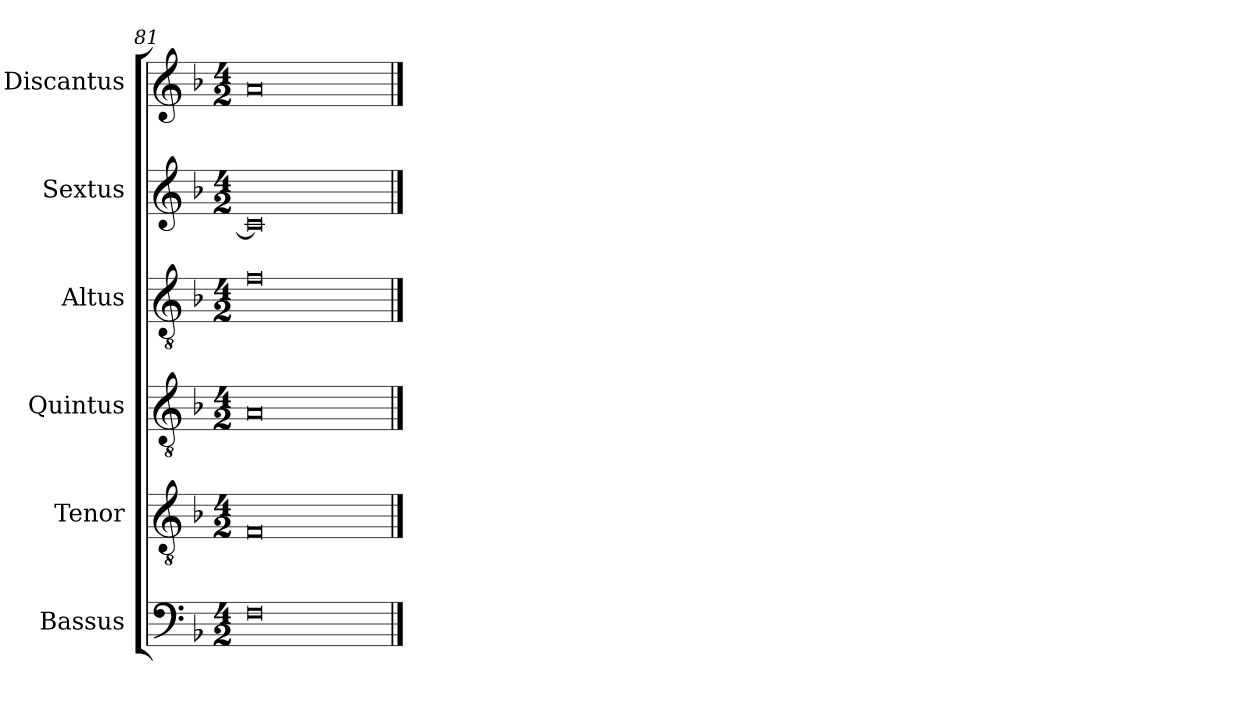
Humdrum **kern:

**kern	**kern	**kern	**kern	**kern	**kern
*part6	*part5	*part4	*part3	*part2	*part1
*staff6	*staff5	*staff4	*staff3	*staff2	*staff1
*I"Bassus	*I"Tenor	*I"Quintus	*I"Altus	*I"Sextus	*I"Discantus
*I'B.	*I'T.	*I'Q.	*I'A.	*I'S.	*I'D.
*clefF4	*clefGv2	*clefGv2	*clefGv2	*clefG2	*clefG2
*k[b-]	*k[b-]	*k[b-]	*k[b-]	*k[b-]	*k[b-]
*M4/2	*M4/2	*M4/2	*M4/2	*M4/2	*M4/2
=81	=81	=81	=81	=81	=81
0F	0F	0A	0f	0c]	0a
==	==	==	==	==	==
*-	*-	*-	*-	*-	*-
